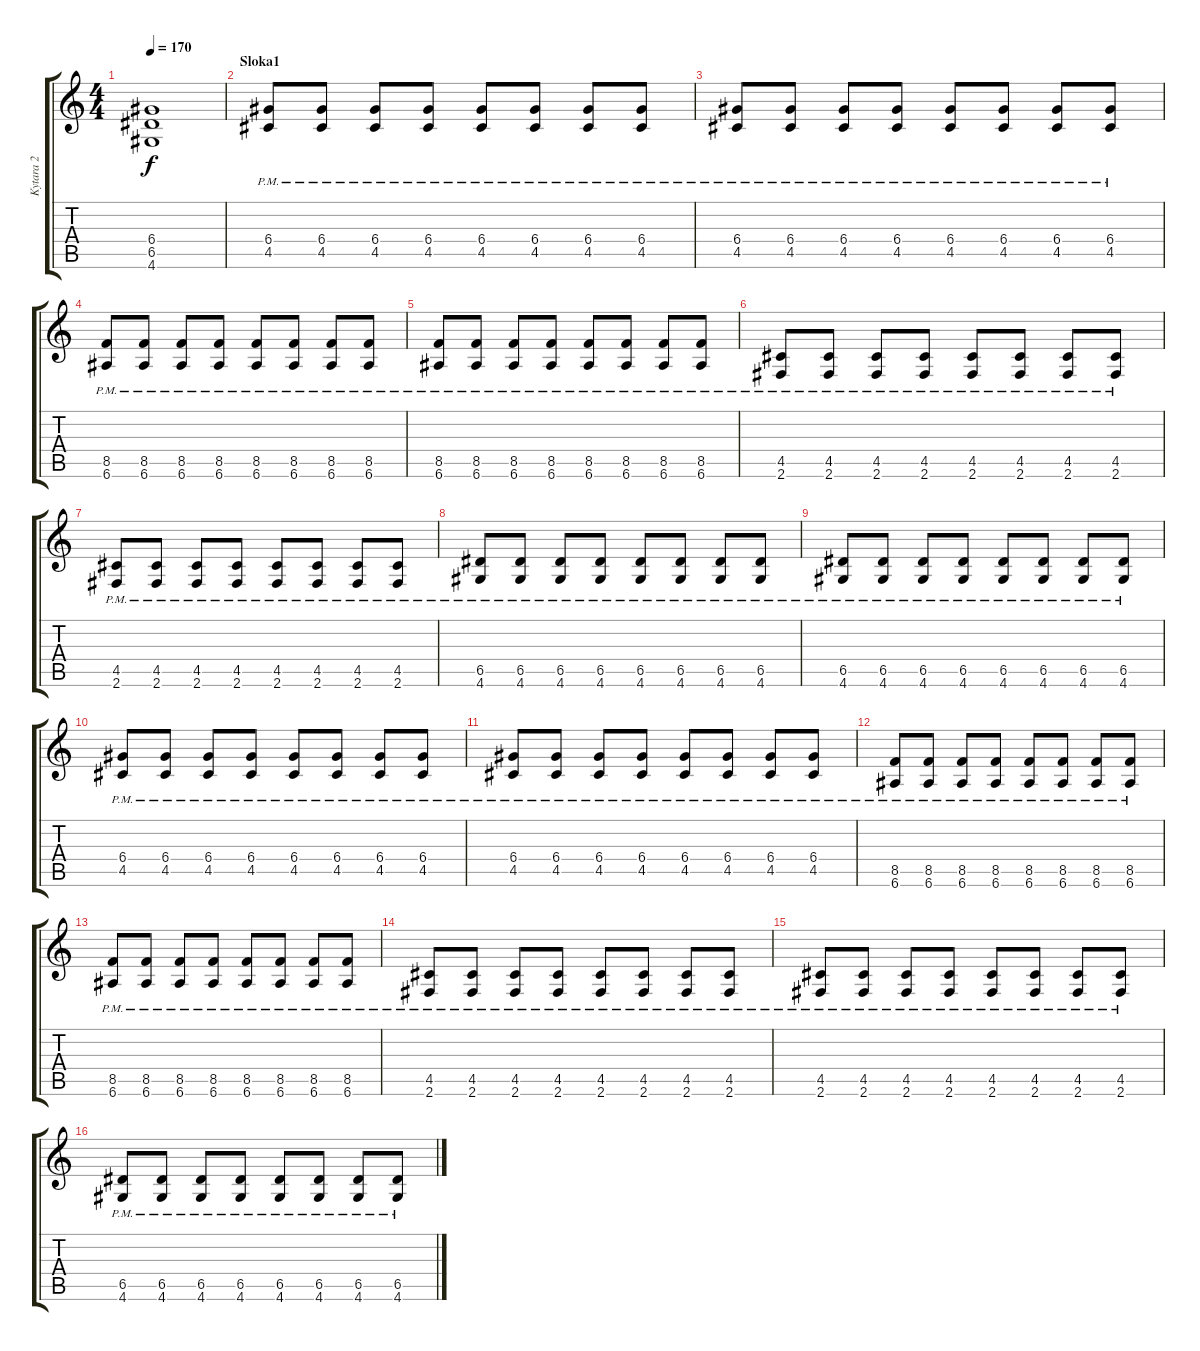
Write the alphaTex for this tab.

\track ("Kytara 2" "Kytara 2") {instrument distortionguitar}
\staff {score tabs}
\tuning (E4 B3 G3 D3 A2 E2) {hide}
\ts (4 4)
\tempo 170
\clef g2
\ks c
(6.4 6.5 4.6).1{dy f} |
\section ("" "Sloka1")
(6.4{pm} 4.5{pm}).8 (6.4{pm} 4.5{pm}).8 (6.4{pm} 4.5{pm}).8 (6.4{pm} 4.5{pm}).8 (6.4{pm} 4.5{pm}).8 (6.4{pm} 4.5{pm}).8 (6.4{pm} 4.5{pm}).8 (6.4{pm} 4.5{pm}).8 |
(6.4{pm} 4.5{pm}).8 (6.4{pm} 4.5{pm}).8 (6.4{pm} 4.5{pm}).8 (6.4{pm} 4.5{pm}).8 (6.4{pm} 4.5{pm}).8 (6.4{pm} 4.5{pm}).8 (6.4{pm} 4.5{pm}).8 (6.4{pm} 4.5{pm}).8 |
(8.5{pm} 6.6{pm}).8 (8.5{pm} 6.6{pm}).8 (8.5{pm} 6.6{pm}).8 (8.5{pm} 6.6{pm}).8 (8.5{pm} 6.6{pm}).8 (8.5{pm} 6.6{pm}).8 (8.5{pm} 6.6{pm}).8 (8.5{pm} 6.6{pm}).8 |
(8.5{pm} 6.6{pm}).8 (8.5{pm} 6.6{pm}).8 (8.5{pm} 6.6{pm}).8 (8.5{pm} 6.6{pm}).8 (8.5{pm} 6.6{pm}).8 (8.5{pm} 6.6{pm}).8 (8.5{pm} 6.6{pm}).8 (8.5{pm} 6.6{pm}).8 |
(4.5{pm} 2.6{pm}).8 (4.5{pm} 2.6{pm}).8 (4.5{pm} 2.6{pm}).8 (4.5{pm} 2.6{pm}).8 (4.5{pm} 2.6{pm}).8 (4.5{pm} 2.6{pm}).8 (4.5{pm} 2.6{pm}).8 (4.5{pm} 2.6{pm}).8 |
(4.5{pm} 2.6{pm}).8 (4.5{pm} 2.6{pm}).8 (4.5{pm} 2.6{pm}).8 (4.5{pm} 2.6{pm}).8 (4.5{pm} 2.6{pm}).8 (4.5{pm} 2.6{pm}).8 (4.5{pm} 2.6{pm}).8 (4.5{pm} 2.6{pm}).8 |
(6.5{pm} 4.6{pm}).8 (6.5{pm} 4.6{pm}).8 (6.5{pm} 4.6{pm}).8 (6.5{pm} 4.6{pm}).8 (6.5{pm} 4.6{pm}).8 (6.5{pm} 4.6{pm}).8 (6.5{pm} 4.6{pm}).8 (6.5{pm} 4.6{pm}).8 |
(6.5{pm} 4.6{pm}).8 (6.5{pm} 4.6{pm}).8 (6.5{pm} 4.6{pm}).8 (6.5{pm} 4.6{pm}).8 (6.5{pm} 4.6{pm}).8 (6.5{pm} 4.6{pm}).8 (6.5{pm} 4.6{pm}).8 (6.5{pm} 4.6{pm}).8 |
(6.4{pm} 4.5{pm}).8 (6.4{pm} 4.5{pm}).8 (6.4{pm} 4.5{pm}).8 (6.4{pm} 4.5{pm}).8 (6.4{pm} 4.5{pm}).8 (6.4{pm} 4.5{pm}).8 (6.4{pm} 4.5{pm}).8 (6.4{pm} 4.5{pm}).8 |
(6.4{pm} 4.5{pm}).8 (6.4{pm} 4.5{pm}).8 (6.4{pm} 4.5{pm}).8 (6.4{pm} 4.5{pm}).8 (6.4{pm} 4.5{pm}).8 (6.4{pm} 4.5{pm}).8 (6.4{pm} 4.5{pm}).8 (6.4{pm} 4.5{pm}).8 |
(8.5{pm} 6.6{pm}).8 (8.5{pm} 6.6{pm}).8 (8.5{pm} 6.6{pm}).8 (8.5{pm} 6.6{pm}).8 (8.5{pm} 6.6{pm}).8 (8.5{pm} 6.6{pm}).8 (8.5{pm} 6.6{pm}).8 (8.5{pm} 6.6{pm}).8 |
(8.5{pm} 6.6{pm}).8 (8.5{pm} 6.6{pm}).8 (8.5{pm} 6.6{pm}).8 (8.5{pm} 6.6{pm}).8 (8.5{pm} 6.6{pm}).8 (8.5{pm} 6.6{pm}).8 (8.5{pm} 6.6{pm}).8 (8.5{pm} 6.6{pm}).8 |
(4.5{pm} 2.6{pm}).8 (4.5{pm} 2.6{pm}).8 (4.5{pm} 2.6{pm}).8 (4.5{pm} 2.6{pm}).8 (4.5{pm} 2.6{pm}).8 (4.5{pm} 2.6{pm}).8 (4.5{pm} 2.6{pm}).8 (4.5{pm} 2.6{pm}).8 |
(4.5{pm} 2.6{pm}).8 (4.5{pm} 2.6{pm}).8 (4.5{pm} 2.6{pm}).8 (4.5{pm} 2.6{pm}).8 (4.5{pm} 2.6{pm}).8 (4.5{pm} 2.6{pm}).8 (4.5{pm} 2.6{pm}).8 (4.5{pm} 2.6{pm}).8 |
(6.5{pm} 4.6{pm}).8 (6.5{pm} 4.6{pm}).8 (6.5{pm} 4.6{pm}).8 (6.5{pm} 4.6{pm}).8 (6.5{pm} 4.6{pm}).8 (6.5{pm} 4.6{pm}).8 (6.5{pm} 4.6{pm}).8 (6.5{pm} 4.6{pm}).8
